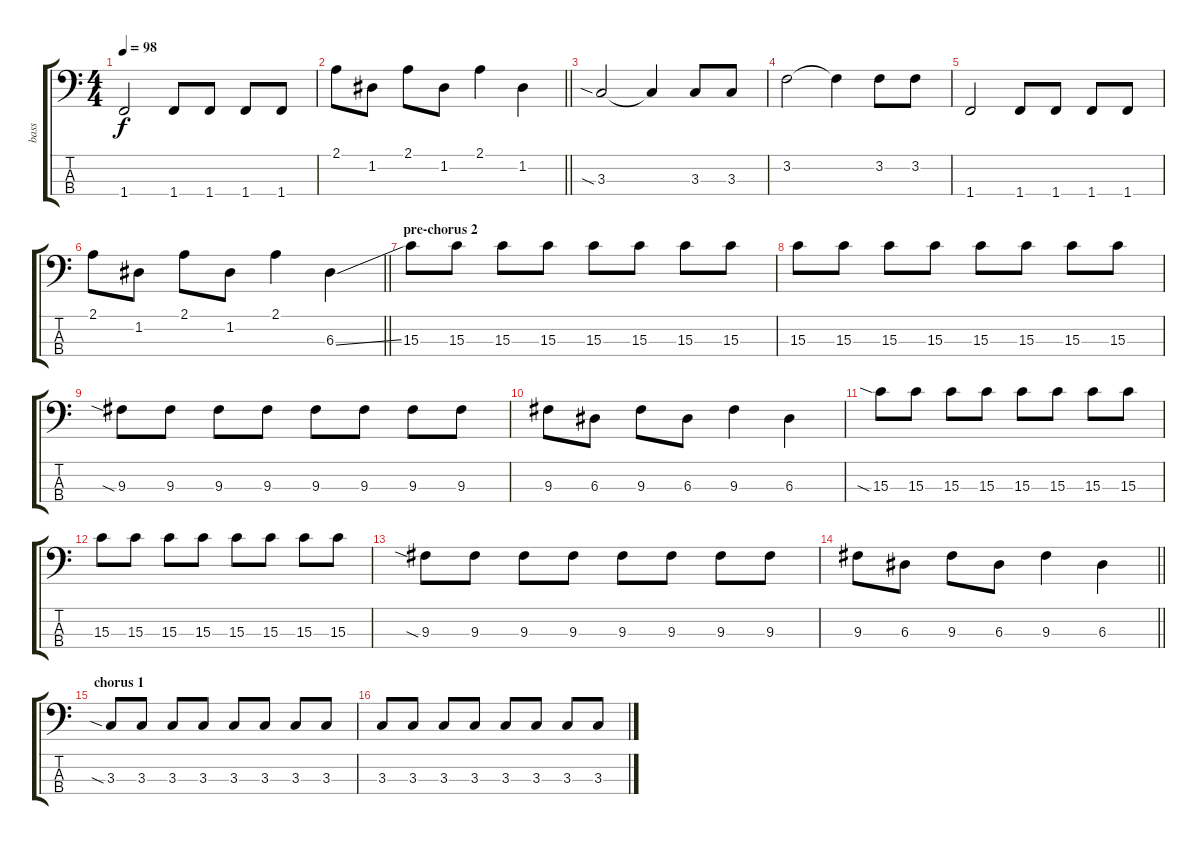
\track ("bass " "bass ") {instrument electricguitarjazz}
\staff {score tabs}
\tuning (G2 D2 A1 E1) {hide}
\ts (4 4)
\tempo 98
\clef f4
\ks c
1.4.2{dy f} 1.4.8 1.4.8 1.4.8 1.4.8 |
\barLineRight lightlight
2.1.8 1.2.8 2.1.8 1.2.8 2.1.4 1.2.4 |
3.3{sia}.2 3.3{t}.4 3.3.8 3.3.8 |
3.2.2 3.2{t}.4 3.2.8 3.2.8 |
1.4.2 1.4.8 1.4.8 1.4.8 1.4.8 |
\barLineRight lightlight
2.1.8 1.2.8 2.1.8 1.2.8 2.1.4 6.3{ss}.4 |
\section ("" "pre-chorus 2")
15.3.8 15.3.8 15.3.8 15.3.8 15.3.8 15.3.8 15.3.8 15.3.8 |
15.3.8 15.3.8 15.3.8 15.3.8 15.3.8 15.3.8 15.3.8 15.3.8 |
9.3{sia}.8 9.3.8 9.3.8 9.3.8 9.3.8 9.3.8 9.3.8 9.3.8 |
9.3.8 6.3.8 9.3.8 6.3.8 9.3.4 6.3.4 |
15.3{sia}.8 15.3.8 15.3.8 15.3.8 15.3.8 15.3.8 15.3.8 15.3.8 |
15.3.8 15.3.8 15.3.8 15.3.8 15.3.8 15.3.8 15.3.8 15.3.8 |
9.3{sia}.8 9.3.8 9.3.8 9.3.8 9.3.8 9.3.8 9.3.8 9.3.8 |
\barLineRight lightlight
9.3.8 6.3.8 9.3.8 6.3.8 9.3.4 6.3.4 |
\section ("" "chorus 1")
3.3{sia}.8 3.3.8 3.3.8 3.3.8 3.3.8 3.3.8 3.3.8 3.3.8 |
3.3.8 3.3.8 3.3.8 3.3.8 3.3.8 3.3.8 3.3.8 3.3.8
